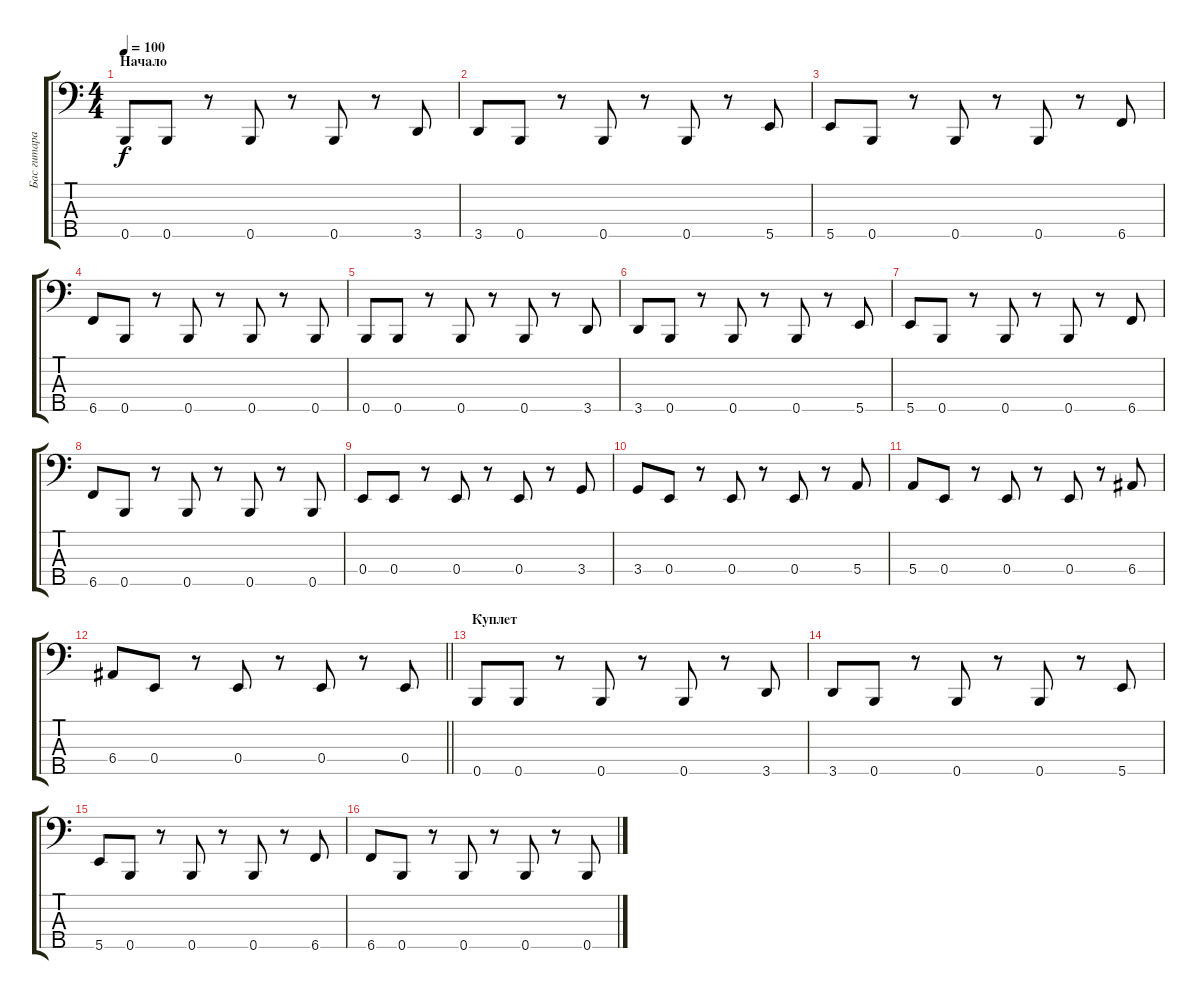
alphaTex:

\track ("Бас гитара" "Бас гитара") {instrument electricbassfinger}
\staff {score tabs}
\tuning (G2 D2 A1 E1 B0) {hide}
\ts (4 4)
\section ("" "Начало")
\tempo 100
\clef f4
\ks c
0.5.8{dy f instrument electricbassfinger} 0.5.8 r.8 0.5.8 r.8 0.5.8 r.8 3.5.8 |
3.5.8 0.5.8 r.8 0.5.8 r.8 0.5.8 r.8 5.5.8 |
5.5.8 0.5.8 r.8 0.5.8 r.8 0.5.8 r.8 6.5.8 |
6.5.8 0.5.8 r.8 0.5.8 r.8 0.5.8 r.8 0.5.8 |
0.5.8 0.5.8 r.8 0.5.8 r.8 0.5.8 r.8 3.5.8 |
3.5.8 0.5.8 r.8 0.5.8 r.8 0.5.8 r.8 5.5.8 |
5.5.8 0.5.8 r.8 0.5.8 r.8 0.5.8 r.8 6.5.8 |
6.5.8 0.5.8 r.8 0.5.8 r.8 0.5.8 r.8 0.5.8 |
0.4.8 0.4.8 r.8 0.4.8 r.8 0.4.8 r.8 3.4.8 |
3.4.8 0.4.8 r.8 0.4.8 r.8 0.4.8 r.8 5.4.8 |
5.4.8 0.4.8 r.8 0.4.8 r.8 0.4.8 r.8 6.4.8 |
\barLineRight lightlight
6.4.8 0.4.8 r.8 0.4.8 r.8 0.4.8 r.8 0.4.8 |
\section ("" "Куплет")
0.5.8 0.5.8 r.8 0.5.8 r.8 0.5.8 r.8 3.5.8 |
3.5.8 0.5.8 r.8 0.5.8 r.8 0.5.8 r.8 5.5.8 |
5.5.8 0.5.8 r.8 0.5.8 r.8 0.5.8 r.8 6.5.8 |
6.5.8 0.5.8 r.8 0.5.8 r.8 0.5.8 r.8 0.5.8
